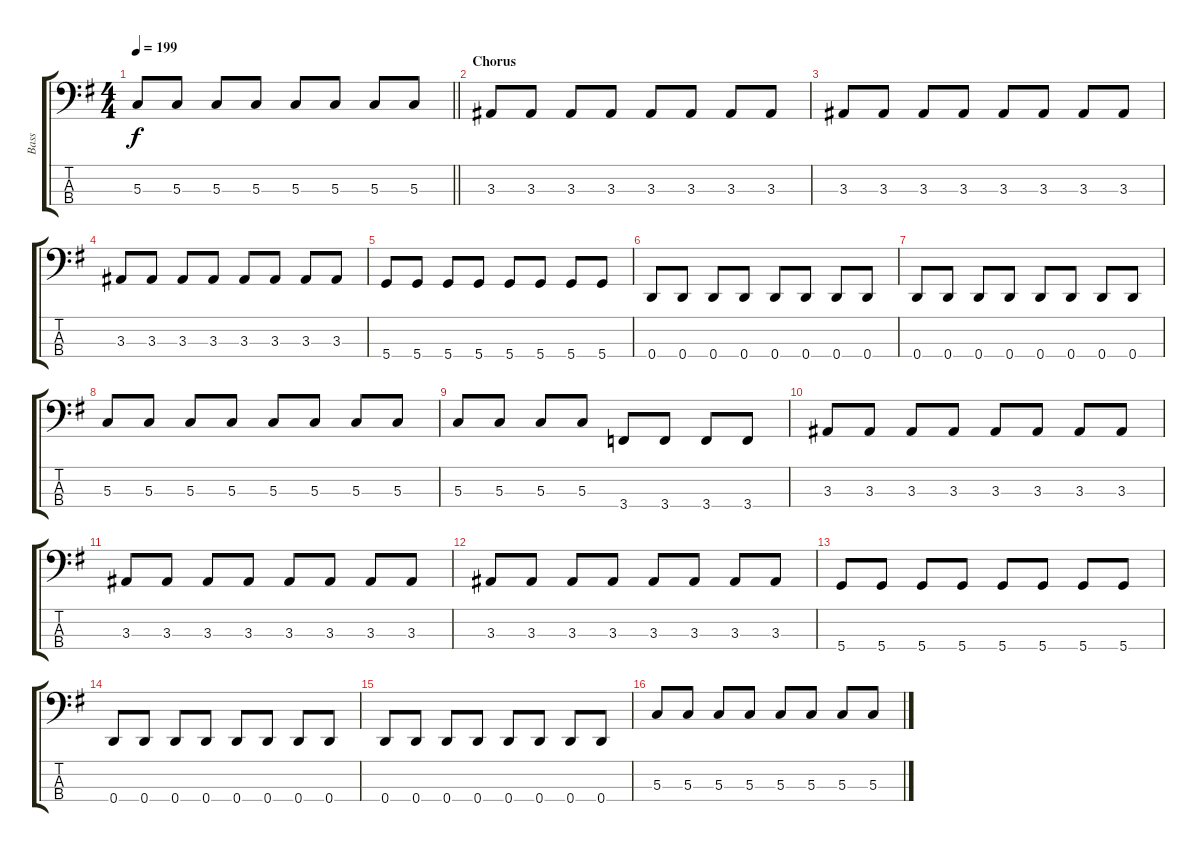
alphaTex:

\track ("Bass" "Bass") {instrument electricbassfinger}
\staff {score tabs}
\tuning (F2 C2 G1 D1) {hide}
\ts (4 4)
\tempo 199
\clef f4
\barLineRight lightlight
\ks eminor
5.3.8{dy f} 5.3.8 5.3.8 5.3.8 5.3.8 5.3.8 5.3.8 5.3.8 |
\section ("" "Chorus")
3.3.8 3.3.8 3.3.8 3.3.8 3.3.8 3.3.8 3.3.8 3.3.8 |
3.3.8 3.3.8 3.3.8 3.3.8 3.3.8 3.3.8 3.3.8 3.3.8 |
3.3.8 3.3.8 3.3.8 3.3.8 3.3.8 3.3.8 3.3.8 3.3.8 |
5.4.8 5.4.8 5.4.8 5.4.8 5.4.8 5.4.8 5.4.8 5.4.8 |
0.4.8 0.4.8 0.4.8 0.4.8 0.4.8 0.4.8 0.4.8 0.4.8 |
0.4.8 0.4.8 0.4.8 0.4.8 0.4.8 0.4.8 0.4.8 0.4.8 |
5.3.8 5.3.8 5.3.8 5.3.8 5.3.8 5.3.8 5.3.8 5.3.8 |
5.3.8 5.3.8 5.3.8 5.3.8 3.4.8 3.4.8 3.4.8 3.4.8 |
3.3.8 3.3.8 3.3.8 3.3.8 3.3.8 3.3.8 3.3.8 3.3.8 |
3.3.8 3.3.8 3.3.8 3.3.8 3.3.8 3.3.8 3.3.8 3.3.8 |
3.3.8 3.3.8 3.3.8 3.3.8 3.3.8 3.3.8 3.3.8 3.3.8 |
5.4.8 5.4.8 5.4.8 5.4.8 5.4.8 5.4.8 5.4.8 5.4.8 |
0.4.8 0.4.8 0.4.8 0.4.8 0.4.8 0.4.8 0.4.8 0.4.8 |
0.4.8 0.4.8 0.4.8 0.4.8 0.4.8 0.4.8 0.4.8 0.4.8 |
5.3.8 5.3.8 5.3.8 5.3.8 5.3.8 5.3.8 5.3.8 5.3.8
